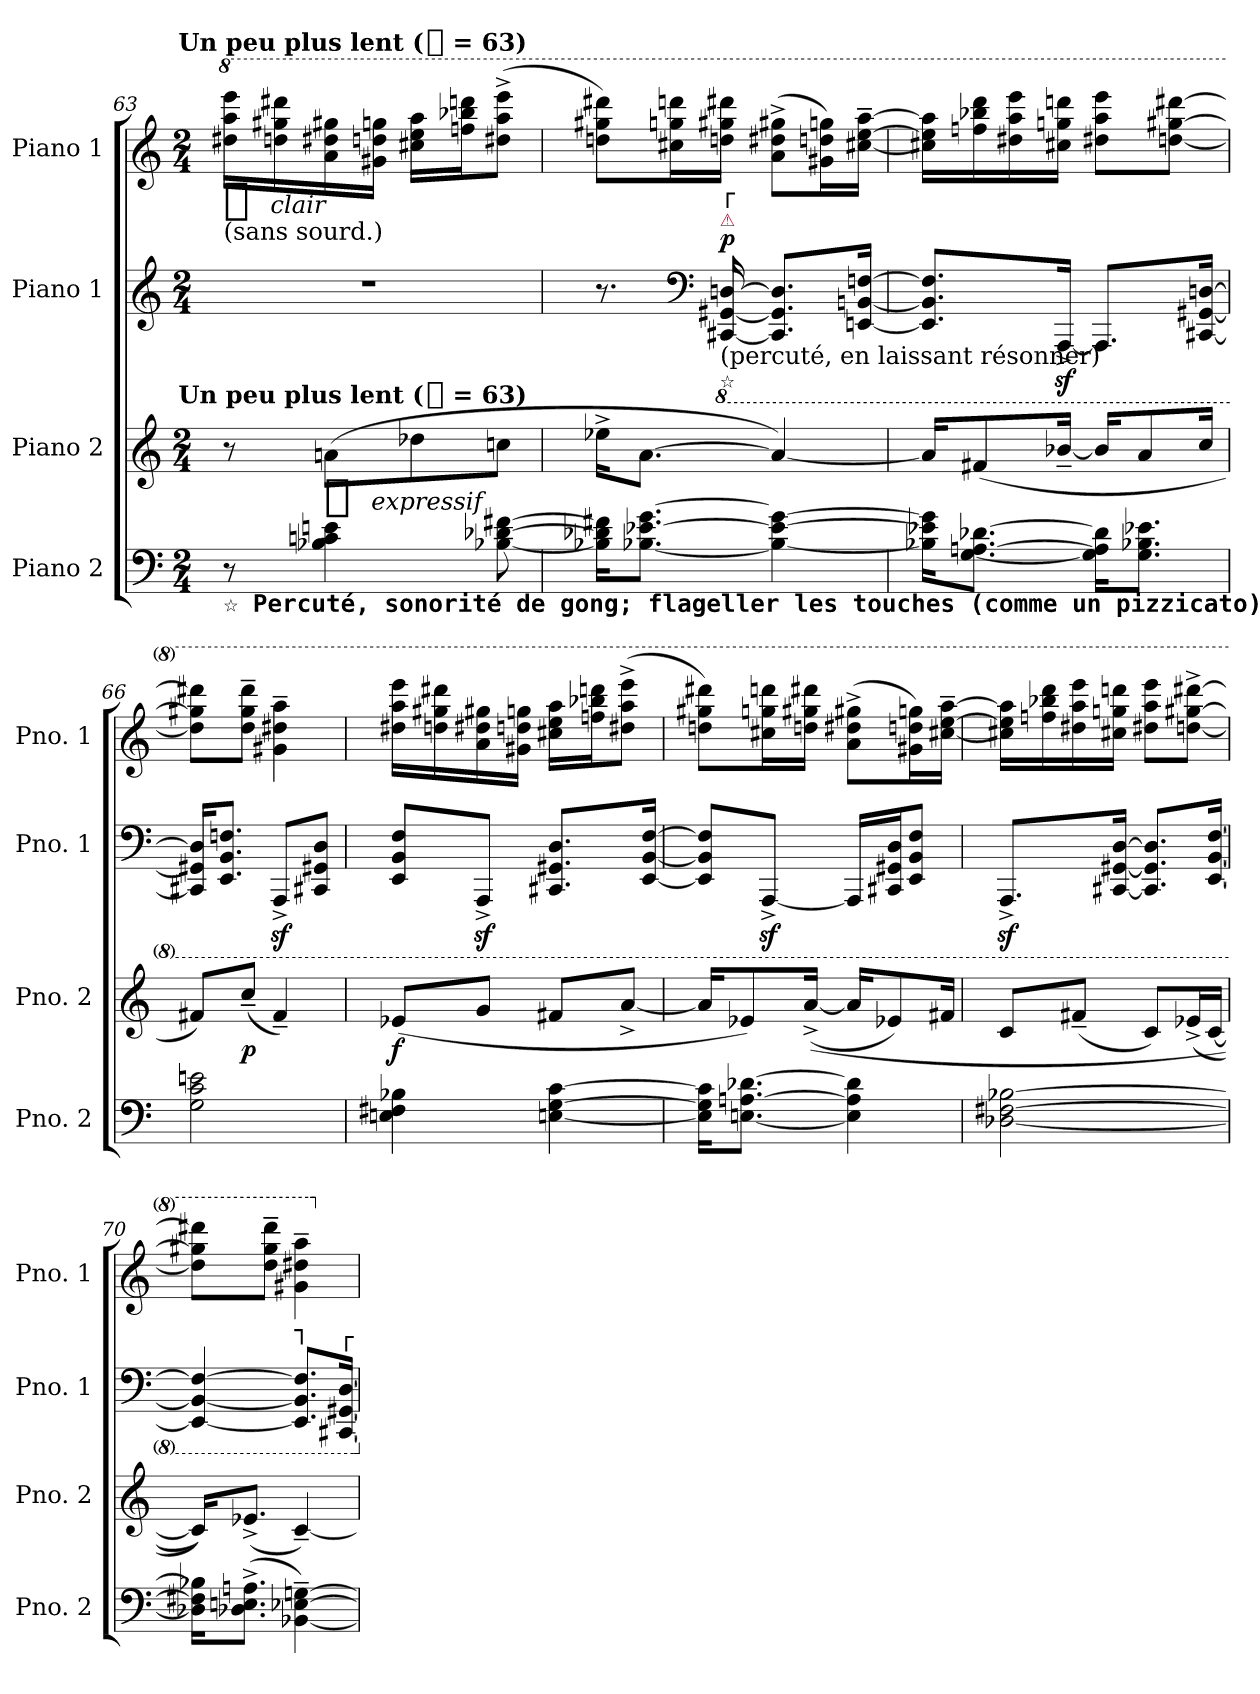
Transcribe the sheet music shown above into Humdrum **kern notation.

**kern	**kern	**dynam	**kern	**dynam	**kern	**dynam
*part4	*part3	*part3	*part2	*part2	*part1	*part1
*staff4	*staff3	*staff3	*staff2	*staff2	*staff1	*staff1
*I"Piano 2	*I"Piano 2	*	*I"Piano 1	*	*I"Piano 1	*
*I'Pno. 2	*I'Pno. 2	*	*I'Pno. 1	*	*I'Pno. 1	*
*clefF4	*clefG2	*	*clefG2	*	*clefG2	*
*k[]	*k[]	*	*k[]	*	*k[]	*
*C:	*C:	*	*C:	*	*C:	*
!!LO:TX:omd:t=Un peu plus lent ([8th] = 63)
*M2/4	*M2/4	*	*M2/4	*	*M2/4	*
*MM32	*MM32	*	*MM32	*	*MM32	*
*	*	*	*	*	*8va	*
=63	=63	=63	=63	=63	=63	=63
!	!LO:TX:t=Un peu plus lent ([8th] = 63)	!	!	!	!	!
!	!	!	!	!	!LO:TX:b:t=(sans sourd.)	!
!LO:TX:b:t=☆ Percuté, sonorité de gong; flageller les touches (comme un pizzicato) en mettant en même temps la pédale forte.	!	!	!	!	!	!
!	!	!	!	!	!	!LO:DY:b:t=%s clair
8r	8r	.	2r	.	16ddd#X 16aaa 16eeeeLL	p
.	.	.	.	.	16dddn 16ggg#X 16dddd#X	.
!	!	!LO:DY:t=%s expressif	!	!	!	!
4B-X 4cn 4en	(8anL	f	.	.	16aa 16ddd#X 16ggg#X	.
.	.	.	.	.	16gg#X 16dddn 16gggnJJ	.
.	8dd-X	.	.	.	16ccc#X 16eee 16aaaLL	.
.	.	.	.	.	16fffn 16bbb-X 16ddddnJ	.
[8B-X [8d-X [8f#X	8ccnJ	.	.	.	(8ddd#X^ 8aaa^ 8eeee^J	.
=64	=64	=64	=64	=64	=64	=64
16B-X] 16d-X] 16f#X]KL	16ee-X^KL	.	8.r	.	8dddn 8ggg#X 8dddd#XL)	.
[8.B-X [8.e-X [8.gJ	[8.aJ	.	.	.	.	.
.	.	.	.	.	16ccc#X 16gggn 16ddddnL	.
*	*	*	*clefF4	*	*	*
*	*	*	*8ba	*	*	*
!	!	!	!LO:TX:b:t=(percuté, en laissant résonner)	!	!	!
!	!	!	!LO:TX:a:color=crimson:t=⚠	!	!	!
!	!	!	!LO:TX:a:t=┌	!	!	!
!	!	!	!LO:TX:b:t=☆	!	!	!
!	!	!	!	!LO:DY:a	!	!
.	.	.	[16CCC#X [16GGG#X [16DDn	p	16dddn 16ggg#X 16dddd#XJJ	.
4B-_ 4e-_ 4g_	4a_)	.	8.CCC#] 8.GGG#] 8.DD]L	.	(8aa^ 8ddd#X^ 8ggg#X^L	.
.	.	.	.	.	16gg#X 16dddn 16gggnL)	.
.	.	.	[16EEEn [16BBBn [16FFnJk	.	[16ccc#X~ [16eee~ [16aaa~JJ	.
=65	=65	=65	=65	=65	=65	=65
16B-X] 16e-X] 16g]KL	16aKL]	.	8.EEE] 8.BBB] 8.FF]L	.	16ccc#X] 16eee] 16aaa]LL	.
[8.G [8.An [8.d-XJ	(8f#X	.	.	.	16fffn 16bbb-X 16dddd	.
.	.	.	.	.	16ddd#X 16aaa 16eeee	.
!	!	!	!LO:DY:t=poco %s	!	!	!
.	[16b-X~>Jk	.	[16AAAAz>^>Jk	.	16ccc#X 16gggn 16ddddnJJ	.
16G] 16A] 16d-]KL	16b-/KL]	.	8.AAAAL]	.	8ddd#X 8aaa 8eeeeL	.
8.G 8.B-X 8.e-XJ	8a	.	.	.	.	.
.	.	.	.	.	[8dddn [8ggg#X [8dddd#XJ	.
.	16ccJk	.	[16CCC#X [16GGG#X [16DDnJk	.	.	.
=66	=66	=66	=66	=66	=66	=66
2G 2c 2en	8f#XL)	.	16CCC#X] 16GGG#X] 16DDn]KL	.	8dddn] 8ggg#X] 8dddd#X]L	.
.	.	.	8.EEE 8.BBB 8.FFnJ	.	.	.
.	(>8cc~>J	p	.	.	8ddd~ 8ggg#~ 8dddd#~J	.
!	!	!	!LO:DY:t=poco %s	!	!	!
.	4f#~>)	.	8AAAAz>^>L	.	4gg#X~ 4ddd#X~ 4aaa~	.
.	.	.	8CCC#X 8GGG#X 8DDJ	.	.	.
=67	=67	=67	=67	=67	=67	=67
4En 4F#X 4B-X	(8e-XL	f	8EEE 8BBB 8FFL	.	16ddd#X 16aaa 16eeeeLL	.
.	.	.	.	.	16dddn 16ggg#X 16dddd#X	.
!	!	!	!LO:DY:t=poco %s	!	!	!
.	8gJ	.	8AAAAz>^>J	.	16aa 16ddd#X 16ggg#X	.
.	.	.	.	.	16gg#X 16dddn 16gggnJJ	.
[4En [4G [4c	8f#XL	.	8.CCC#X 8.GGG#X 8.DDL	.	16ccc#X 16eee 16aaaLL	.
.	.	.	.	.	16fffn 16bbb-X 16ddddnJ	.
.	[8a^>J	.	.	.	(8ddd#X^ 8aaa^ 8eeee^J	.
.	.	.	[16EEE [16BBB [16FFJk	.	.	.
=68	=68	=68	=68	=68	=68	=68
16E] 16G] 16c]KL	16aKL]	.	8EEE] 8BBB] 8FF]L	.	8dddn 8ggg#X 8dddd#XL)	.
[8.En [8.An [8.d-XJ	8e-X)	.	.	.	.	.
!	!	!	!LO:DY:t=poco %s	!	!	!
.	.	.	[8AAAAz>^>J	.	16ccc#X 16gggn 16ddddnL	.
.	(>([16a^>Jk	.	.	.	16dddn 16ggg#X 16dddd#XJJ	.
4E] 4A] 4d-]	16aKL]	.	16AAAALL]	.	(8aa^ 8ddd#X^ 8ggg#X^L	.
.	8e-X)	.	16CCC#X 16GGG#X 16DDJ	.	.	.
.	.	.	8EEE 8BBB 8FFJ	.	16gg#X 16dddn 16gggnL)	.
.	16f#XJk	.	.	.	[16ccc#X~ [16eee~ [16aaa~JJ	.
=69	=69	=69	=69	=69	=69	=69
!	!	!	!LO:DY:t=poco %s	!	!	!
[2D-X [2F#X [2B-X	8cL	.	8.AAAAz>^>L	.	16ccc#X] 16eee] 16aaa]LL	.
.	.	.	.	.	16fffn 16bbb-X 16dddd	.
.	(>8f#X~>J	.	.	.	16ddd#X 16aaa 16eeee	.
.	.	.	[16CCC#X [16GGG#X [16DDJk	.	16ccc#X 16gggn 16ddddnJJ	.
.	8cL)	.	8.CCC#] 8.GGG#] 8.DD]L	.	8ddd#X 8aaa 8eeeeL	.
.	(>16e-X^L	.	.	.	[8dddn^ [8ggg#X^ [8dddd#X^J	.
.	[16cJJ	.	[16EEE [16BBB [16FFJk	.	.	.
=70	=70	=70	=70	=70	=70	=70
16D-X] 16F#X] 16B-X]KL	16cKL]))	.	4EEE_ 4BBB_ 4FF_	.	8dddn] 8ggg#X] 8dddd#X]L	.
(8.D-X^ 8.En^ 8.An^J	(8.e-X^J	.	.	.	.	.
.	.	.	.	.	8ddd~ 8ggg#~ 8dddd#~J	.
!	!	!	!LO:TX:a:t=┐	!	!	!
[4BB-X~ [4E-X~ [4Gn~)	[4c~)	.	8.EEE] 8.BBB] 8.FF]L	.	4gg#X~ 4ddd#X~ 4aaa~	.
!	!	!	!LO:TX:a:t=┌	!	!	!
.	.	.	[16CCC#X [16GGG#X [16DDJk	.	.	.
*	*	*	*	*	*X8va	*
*	*	*	*X8ba	*	*	*
=	=	=	=	=	=	=
*-	*-	*-	*-	*-	*-	*-
